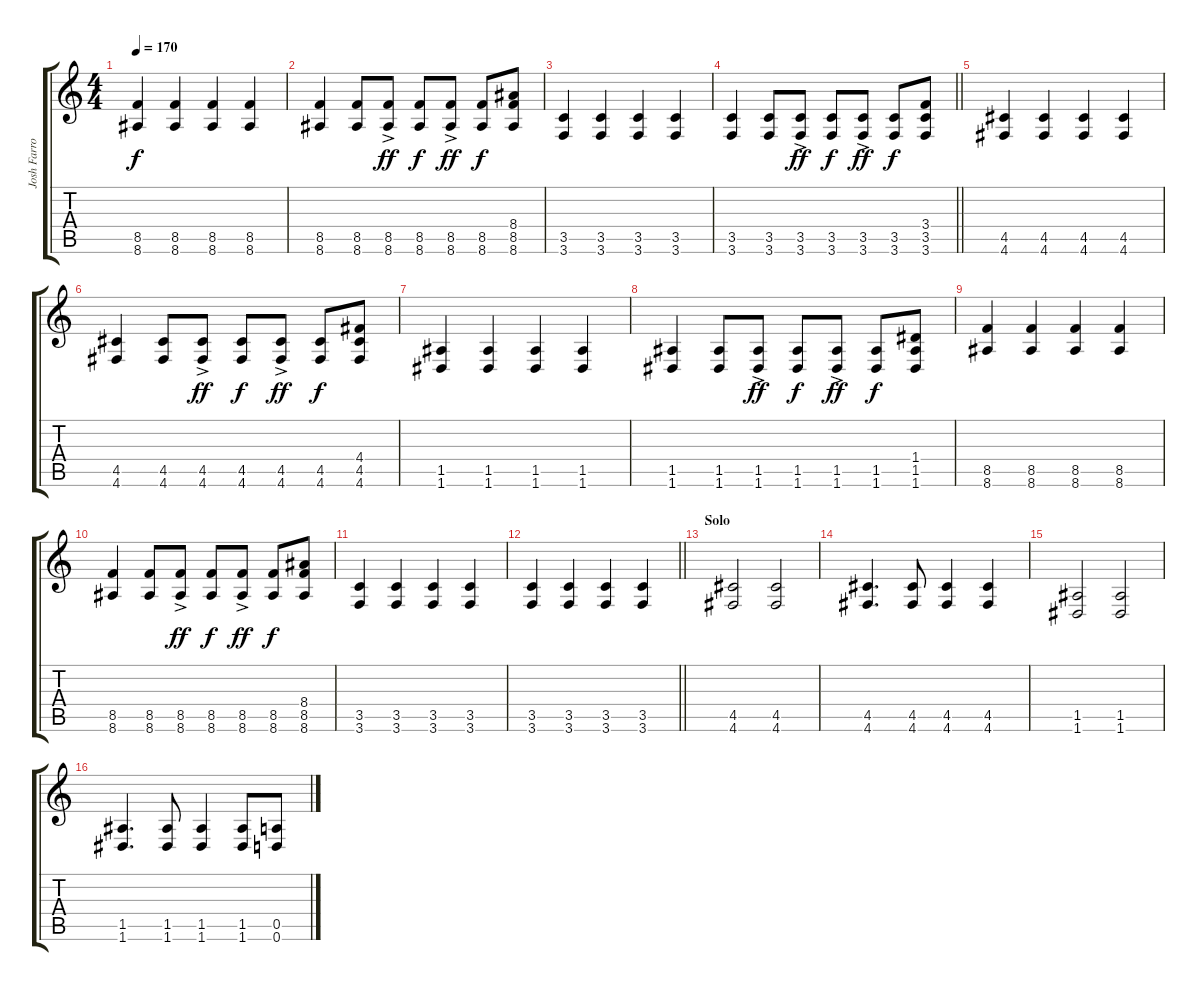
\track ("Josh Farro (Rhythm Guitar/Left)" "Josh Farro") {instrument distortionguitar}
\staff {score tabs}
\tuning (E4 B3 G3 D3 A2 D2) {hide}
\ts (4 4)
\tempo 170
\clef g2
\ks c
(8.5 8.6).4{dy f} (8.5 8.6).4 (8.5 8.6).4 (8.5 8.6).4 |
(8.5 8.6).4 (8.5 8.6).8 (8.5 8.6{ac}).8{dy ff} (8.5 8.6).8{dy f} (8.5 8.6{ac}).8{dy ff} (8.5 8.6).8{dy f} (8.4 8.5 8.6).8 |
(3.5 3.6).4 (3.5 3.6).4 (3.5 3.6).4 (3.5 3.6).4 |
\barLineRight lightlight
(3.5 3.6).4 (3.5 3.6).8 (3.5 3.6{ac}).8{dy ff} (3.5 3.6).8{dy f} (3.5 3.6{ac}).8{dy ff} (3.5 3.6).8{dy f} (3.4 3.5 3.6).8 |
\section ("" "")
(4.5 4.6).4 (4.5 4.6).4 (4.5 4.6).4 (4.5 4.6).4 |
(4.5 4.6).4 (4.5 4.6).8 (4.5 4.6{ac}).8{dy ff} (4.5 4.6).8{dy f} (4.5 4.6{ac}).8{dy ff} (4.5 4.6).8{dy f} (4.4 4.5 4.6).8 |
(1.5 1.6).4 (1.5 1.6).4 (1.5 1.6).4 (1.5 1.6).4 |
(1.5 1.6).4 (1.5 1.6).8 (1.5 1.6{ac}).8{dy ff} (1.5 1.6).8{dy f} (1.5 1.6{ac}).8{dy ff} (1.5 1.6).8{dy f} (1.4 1.5 1.6).8 |
(8.5 8.6).4 (8.5 8.6).4 (8.5 8.6).4 (8.5 8.6).4 |
(8.5 8.6).4 (8.5 8.6).8 (8.5 8.6{ac}).8{dy ff} (8.5 8.6).8{dy f} (8.5 8.6{ac}).8{dy ff} (8.5 8.6).8{dy f} (8.4 8.5 8.6).8 |
(3.5 3.6).4 (3.5 3.6).4 (3.5 3.6).4 (3.5 3.6).4 |
\barLineRight lightlight
(3.5 3.6).4 (3.5 3.6).4 (3.5 3.6).4 (3.5 3.6).4 |
\section ("" "Solo")
(4.5 4.6).2 (4.5 4.6).2 |
(4.5 4.6).4{d} (4.5 4.6).8 (4.5 4.6).4 (4.5 4.6).4 |
(1.5 1.6).2 (1.5 1.6).2 |
(1.5 1.6).4{d} (1.5 1.6).8 (1.5 1.6).4 (1.5 1.6).8 (0.5{ss} 0.6{ss}).8
